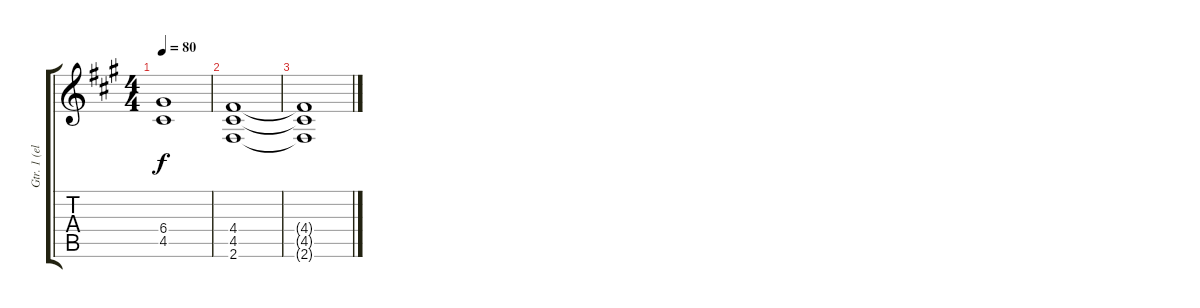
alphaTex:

\track ("Gtr. 1 (elec.)" "Gtr. 1 (el") {instrument distortionguitar}
\staff {score tabs}
\tuning (E4 B3 G3 D3 A2 E2) {hide}
\ts (4 4)
\tempo 80
\clef g2
\ks f#minor
(6.4 4.5).1{dy f} |
(4.4 4.5 2.6).1{volume 7} |
(4.4{t} 4.5{t} 2.6{t}).1
